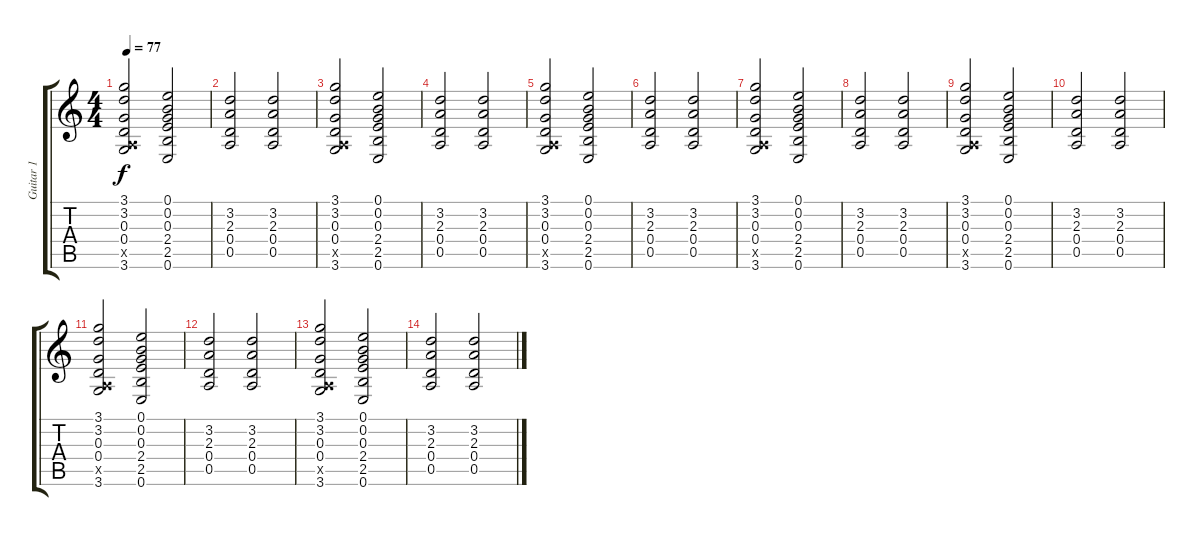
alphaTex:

\track ("Guitar 1" "Guitar 1") {instrument overdrivenguitar}
\staff {score tabs}
\tuning (E4 B3 G3 D3 A2 E2) {hide}
\ts (4 4)
\tempo 77
\clef g2
\ks c
(3.1 3.2 0.3 0.4 0.5{x} 3.6).2{dy f} (0.1 0.2 0.3 2.4 2.5 0.6).2 |
(3.2 2.3 0.4 0.5).2 (3.2 2.3 0.4 0.5).2 |
(3.1 3.2 0.3 0.4 0.5{x} 3.6).2 (0.1 0.2 0.3 2.4 2.5 0.6).2 |
(3.2 2.3 0.4 0.5).2 (3.2 2.3 0.4 0.5).2 |
(3.1 3.2 0.3 0.4 0.5{x} 3.6).2 (0.1 0.2 0.3 2.4 2.5 0.6).2 |
(3.2 2.3 0.4 0.5).2 (3.2 2.3 0.4 0.5).2 |
(3.1 3.2 0.3 0.4 0.5{x} 3.6).2 (0.1 0.2 0.3 2.4 2.5 0.6).2 |
(3.2 2.3 0.4 0.5).2 (3.2 2.3 0.4 0.5).2 |
(3.1 3.2 0.3 0.4 0.5{x} 3.6).2 (0.1 0.2 0.3 2.4 2.5 0.6).2 |
(3.2 2.3 0.4 0.5).2 (3.2 2.3 0.4 0.5).2 |
(3.1 3.2 0.3 0.4 0.5{x} 3.6).2{volume 0} (0.1 0.2 0.3 2.4 2.5 0.6).2 |
(3.2 2.3 0.4 0.5).2 (3.2 2.3 0.4 0.5).2 |
(3.1 3.2 0.3 0.4 0.5{x} 3.6).2 (0.1 0.2 0.3 2.4 2.5 0.6).2 |
(3.2 2.3 0.4 0.5).2 (3.2 2.3 0.4 0.5).2
